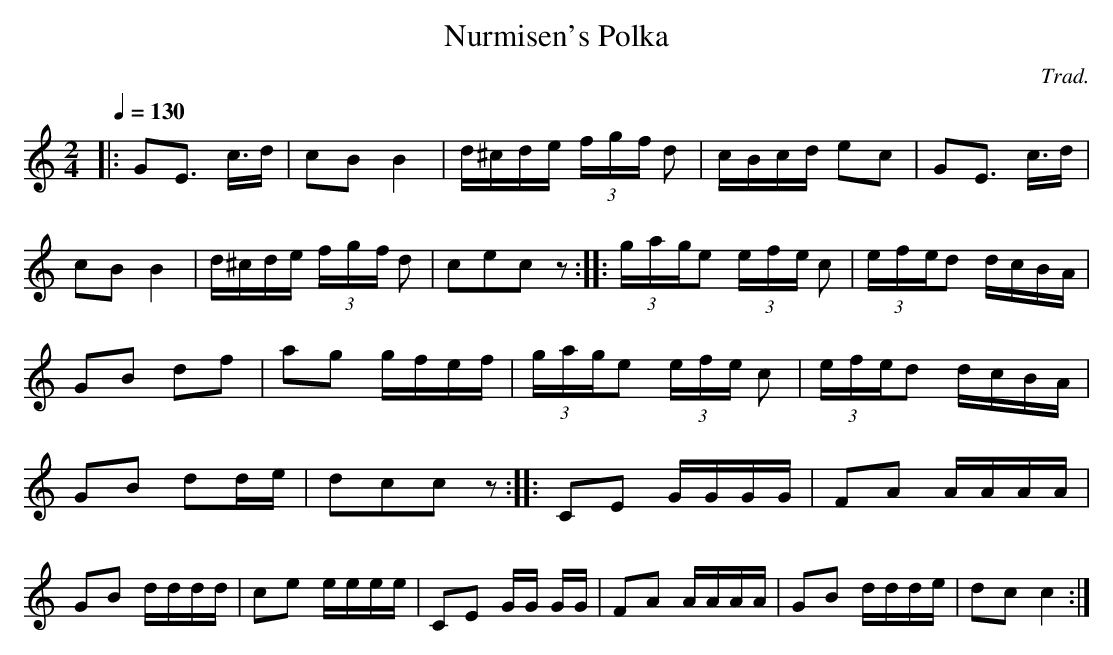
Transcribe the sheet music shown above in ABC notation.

X:1
T:Nurmisen's Polka
M:2/4
L:1/16
Q:1/4=130
C:Trad.
K:CMajor
|:G2E2 >c3d| c2B2 B4|d^cde (3 f-g-f d2|cBcd e2c2|G2E2 >c3d|c2B2 B4|\
d^cde (3 f-g-f d2|c2e2c2 z2:||:(3g-a-ge2 (3e-f-e c2|(3e-f-ed2 dcBA|\
G2B2 d2f2|a2g2 gfef|(3g-a-ge2 (3e-f-e c2|(3e-f-ed2 dcBA|G2B2 d2de|\
d2c2c2z2:||:C2E2 GGGG|F2A2 AAAA| G2B2 dddd|c2e2 eeee| C2E2 GG GG|\
F2A2 AAAA|G2B2 ddde| d2c2 c4:|
